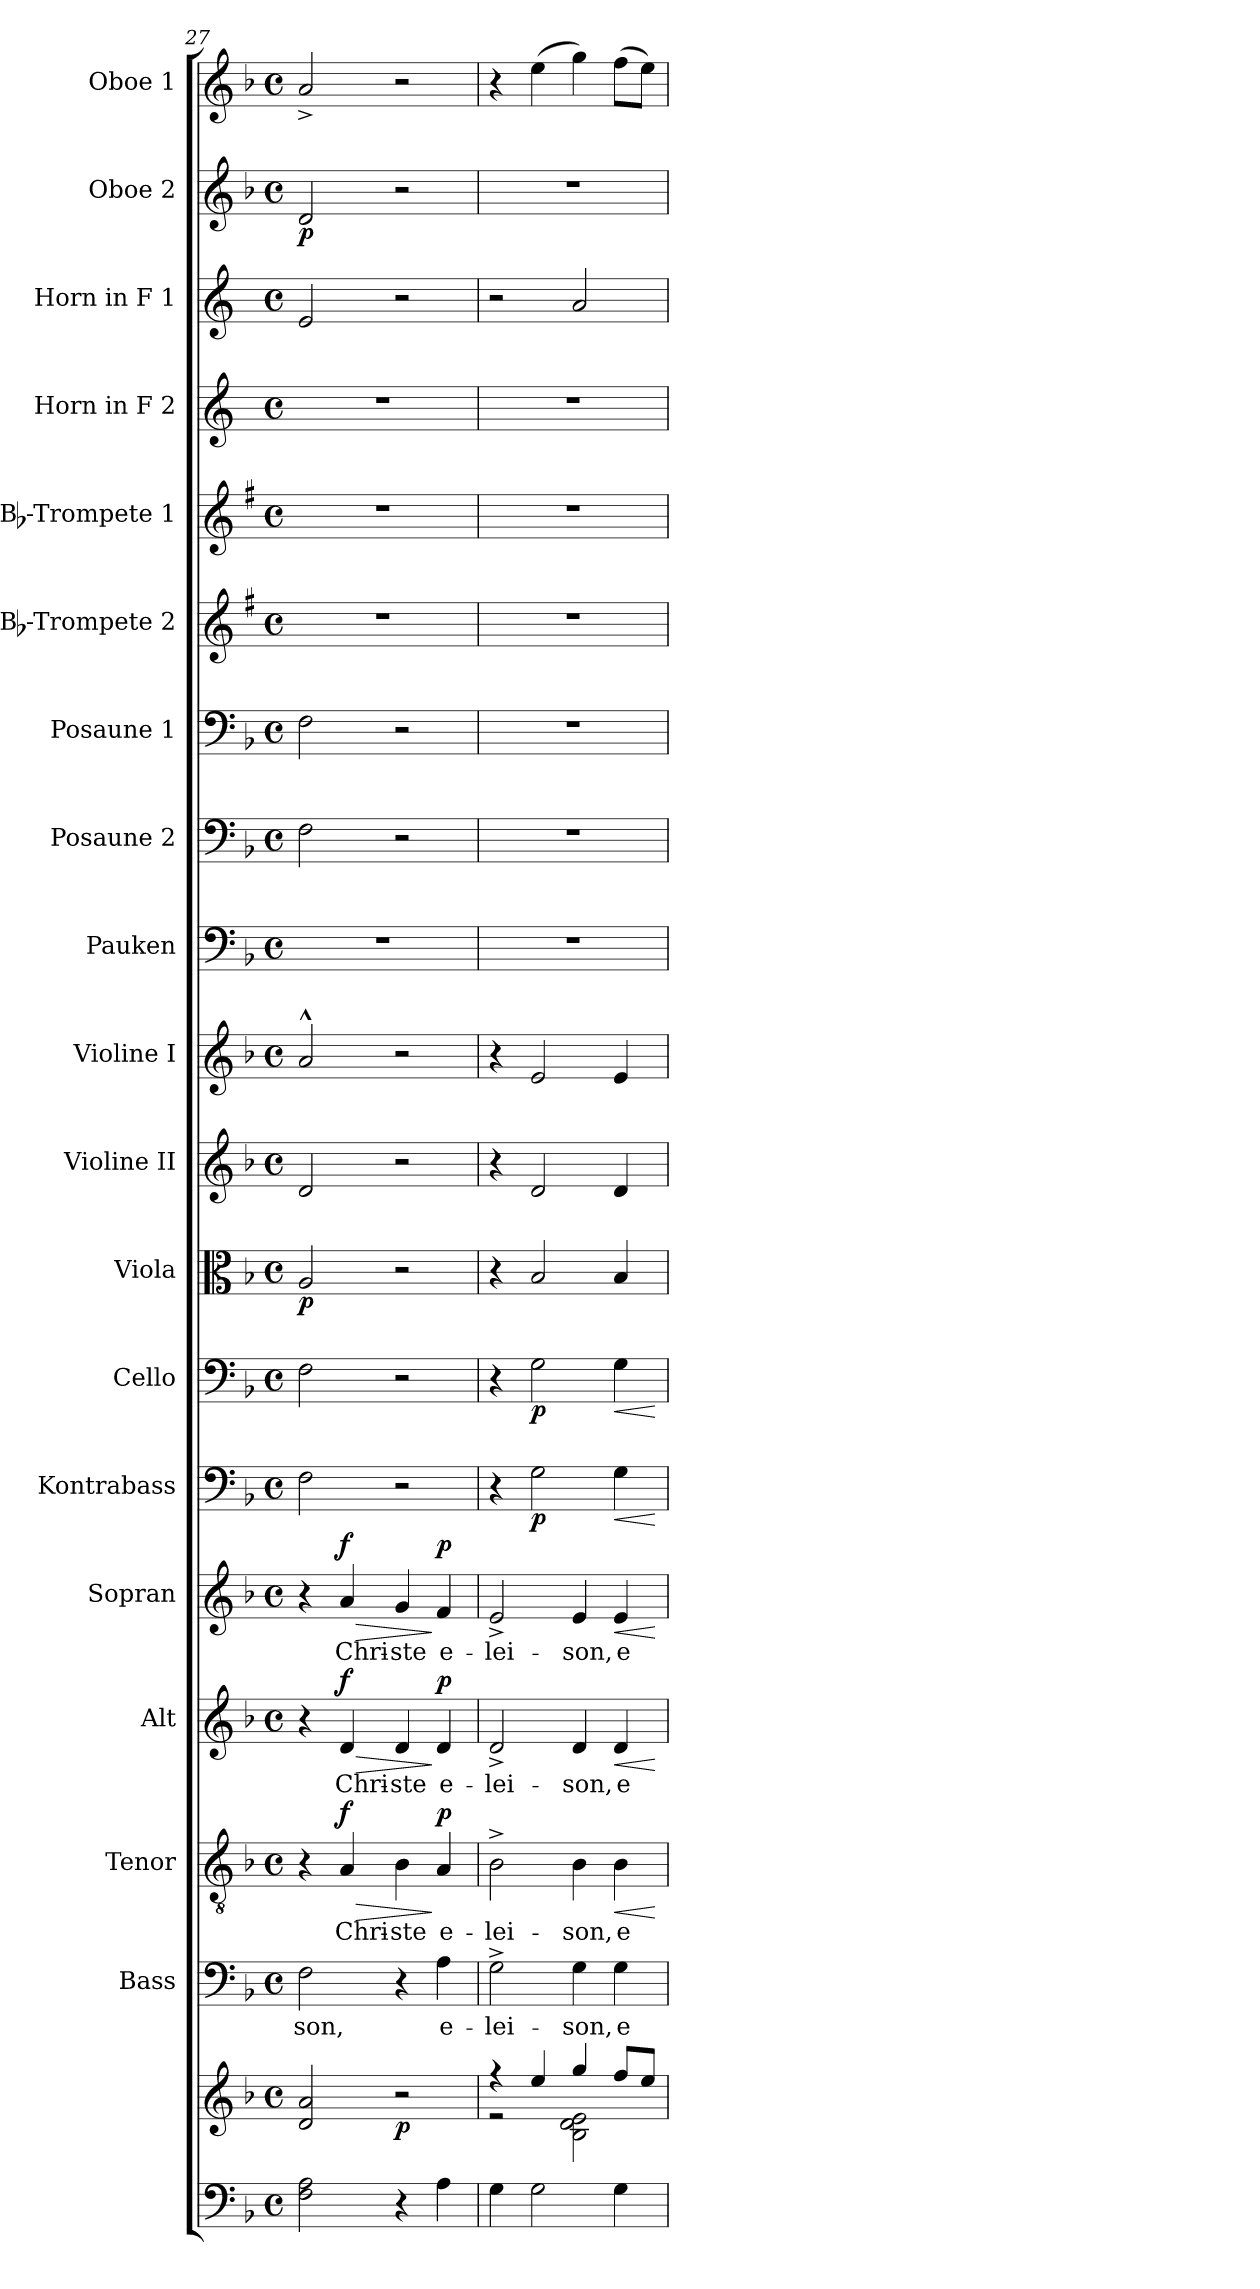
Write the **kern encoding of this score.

**kern	**kern	**dynam	**kern	**text	**kern	**text	**dynam	**kern	**text	**dynam	**kern	**text	**dynam	**kern	**dynam	**kern	**dynam	**kern	**dynam	**kern	**kern	**kern	**kern	**kern	**kern	**kern	**kern	**kern	**kern	**dynam	**kern
*part19	*part19	*part19	*part18	*part18	*part17	*part17	*part17	*part16	*part16	*part16	*part15	*part15	*part15	*part14	*part14	*part13	*part13	*part12	*part12	*part11	*part10	*part9	*part8	*part7	*part6	*part5	*part4	*part3	*part2	*part2	*part1
*staff20	*staff19	*staff19/20	*staff18	*staff18	*staff17	*staff17	*staff17	*staff16	*staff16	*staff16	*staff15	*staff15	*staff15	*staff14	*staff14	*staff13	*staff13	*staff12	*staff12	*staff11	*staff10	*staff9	*staff8	*staff7	*staff6	*staff5	*staff4	*staff3	*staff2	*staff2	*staff1
*	*	*	*I"Bass	*	*I"Tenor	*	*	*I"Alt	*	*	*I"Sopran	*	*	*I"Kontrabass	*	*I"Cello	*	*I"Viola	*	*I"Violine II	*I"Violine I	*I"Pauken	*I"Posaune 2	*I"Posaune 1	*I"Bb-Trompete 2	*I"Bb-Trompete 1	*I"Horn in F 2	*I"Horn in F 1	*I"Oboe 2	*	*I"Oboe 1
*	*	*	*I'B.	*	*I'T.	*	*	*I'A.	*	*	*I'S.	*	*	*I'Kb.	*	*	*	*I'Vla.	*	*I'Vl. II	*I'Vl. I	*I'Pk.	*I'Pos. 2	*I'Pos. 1	*I'Bb Trp. 2	*I'Bb Trp. 1	*	*	*I'Ob. 2	*	*I'Ob. 1
*clefF4	*clefG2	*	*clefF4	*	*clefGv2	*	*	*clefG2	*	*	*clefG2	*	*	*clefF4	*	*clefF4	*	*clefC3	*	*clefG2	*clefG2	*clefF4	*clefF4	*clefF4	*clefG2	*clefG2	*clefG2	*clefG2	*clefG2	*	*clefG2
*	*	*	*	*	*	*	*	*	*	*	*	*	*	*ITrd7c12	*	*	*	*	*	*	*	*	*	*	*ITrd1c2	*ITrd1c2	*ITrd4c7	*ITrd4c7	*	*	*
*k[b-]	*k[b-]	*	*k[b-]	*	*k[b-]	*	*	*k[b-]	*	*	*k[b-]	*	*	*k[b-]	*	*k[b-]	*	*k[b-]	*	*k[b-]	*k[b-]	*k[b-]	*k[b-]	*k[b-]	*k[b-]	*k[b-]	*k[b-]	*k[b-]	*k[b-]	*	*k[b-]
*F:	*F:	*	*F:	*	*F:	*	*	*F:	*	*	*F:	*	*	*F:	*	*F:	*	*F:	*	*F:	*F:	*F:	*F:	*F:	*F:	*F:	*F:	*F:	*F:	*	*F:
*M4/4	*M4/4	*	*M4/4	*	*M4/4	*	*	*M4/4	*	*	*M4/4	*	*	*M4/4	*	*M4/4	*	*M4/4	*	*M4/4	*M4/4	*M4/4	*M4/4	*M4/4	*M4/4	*M4/4	*M4/4	*M4/4	*M4/4	*	*M4/4
*met(c)	*met(c)	*	*met(c)	*	*met(c)	*	*	*met(c)	*	*	*met(c)	*	*	*met(c)	*	*met(c)	*	*met(c)	*	*met(c)	*met(c)	*met(c)	*met(c)	*met(c)	*met(c)	*met(c)	*met(c)	*met(c)	*met(c)	*	*met(c)
=27	=27	=27	=27	=27	=27	=27	=27	=27	=27	=27	=27	=27	=27	=27	=27	=27	=27	=27	=27	=27	=27	=27	=27	=27	=27	=27	=27	=27	=27	=27	=27
!	!	!	!	!LO:LY:b	!	!	!	!	!	!	!	!	!	!	!	!	!	!	!LO:DY:b	!	!	!	!	!	!	!	!	!	!	!LO:DY:b	!
2F\ 2A\	2d/ 2a/	.	2F\	-son,	4r	.	.	4r	.	.	4r	.	.	2FF\	.	2F\	.	2A/	p	2d/	2a^^>/	1r	2F\	2F\	1r	1r	1r	2A/	2d/	p	2a^</
!	!	!	!	!	!	!LO:LY:b	!LO:HP:b	!	!LO:LY:b	!LO:HP:b	!	!LO:LY:b	!LO:HP:b	!	!	!	!	!	!	!	!	!	!	!	!	!	!	!	!	!	!
!	!	!	!	!	!	!	!LO:DY:n=1:a	!	!	!LO:DY:n=1:a	!	!	!LO:DY:n=1:a	!	!	!	!	!	!	!	!	!	!	!	!	!	!	!	!	!	!
.	.	.	.	.	4A/	Chri-	> f	4d/	Chri-	> f	4a/	Chri-	> f	.	.	.	.	.	.	.	.	.	.	.	.	.	.	.	.	.	.
!	!	!LO:DY:b	!	!	!	!LO:LY:b	!	!	!LO:LY:b	!	!	!LO:LY:b	!	!	!	!	!	!	!	!	!	!	!	!	!	!	!	!	!	!	!
4r	2r	p	4r	.	4B-\	-ste	.	4d/	-ste	.	4g/	-ste	.	2r	.	2r	.	2r	.	2r	2r	.	2r	2r	.	.	.	2r	2r	.	2r
!	!	!	!	!LO:LY:b	!	!LO:LY:b	!LO:DY:n=2:a	!	!LO:LY:b	!LO:DY:n=2:a	!	!LO:LY:b	!LO:DY:n=2:a	!	!	!	!	!	!	!	!	!	!	!	!	!	!	!	!	!	!
4A\	.	.	4A\	e-	4A/	e-	] p	4d/	e-	] p	4f/	e-	] p	.	.	.	.	.	.	.	.	.	.	.	.	.	.	.	.	.	.
=28	=28	=28	=28	=28	=28	=28	=28	=28	=28	=28	=28	=28	=28	=28	=28	=28	=28	=28	=28	=28	=28	=28	=28	=28	=28	=28	=28	=28	=28	=28	=28
*	*^	*	*	*	*	*	*	*	*	*	*	*	*	*	*	*	*	*	*	*	*	*	*	*	*	*	*	*	*	*	*
!	!	!	!	!	!LO:LY:b	!	!LO:LY:b	!	!	!LO:LY:b	!	!	!LO:LY:b	!	!	!	!	!	!	!	!	!	!	!	!	!	!	!	!	!	!	!
4G\	4ree	2re	.	2G^>\	-lei-	2B-^>\	-lei-	.	2d^>/	-lei-	.	2e^>/	-lei-	.	4r	.	4r	.	4r	.	4r	4r	1r	1r	1r	1r	1r	1r	2r	1r	.	4r
!	!	!	!	!	!	!	!	!	!	!	!	!	!	!	!	!LO:DY:b	!	!LO:DY:b	!	!	!	!	!	!	!	!	!	!	!	!	!	!
2G\	4ee/	.	.	.	.	.	.	.	.	.	.	.	.	.	2GG\	p	2G\	p	2B-/	.	2d/	2e/	.	.	.	.	.	.	.	.	.	(>4ee\
!	!	!	!	!	!LO:LY:b	!	!LO:LY:b	!	!	!LO:LY:b	!	!	!LO:LY:b	!	!	!	!	!	!	!	!	!	!	!	!	!	!	!	!	!	!	!
.	4gg/	2B-\ 2d\ 2e\	.	4G\	-son,	4B-\	-son,	.	4d/	-son,	.	4e/	-son,	.	.	.	.	.	.	.	.	.	.	.	.	.	.	.	2d/	.	.	4gg\)
!	!	!	!	!	!LO:LY:b	!	!LO:LY:b	!LO:HP:b	!	!LO:LY:b	!LO:HP:b	!	!LO:LY:b	!LO:HP:b	!	!LO:HP:b	!	!LO:HP:b	!	!	!	!	!	!	!	!	!	!	!	!	!	!
4G\	8ff/L	.	.	4G\	e-	4B-\	e-	<	4d/	e-	<	4e/	e-	<	4GG\	<	4G\	<	4B-/	.	4d/	4e/	.	.	.	.	.	.	.	.	.	(>8ff\L
.	8ee/J	.	.	.	.	.	.	.	.	.	.	.	.	.	.	.	.	.	.	.	.	.	.	.	.	.	.	.	.	.	.	8ee\J)
*	*v	*v	*	*	*	*	*	*	*	*	*	*	*	*	*	*	*	*	*	*	*	*	*	*	*	*	*	*	*	*	*	*
.	.	.	.	.	.	.	[	.	.	[	.	.	[	.	[	.	[	.	.	.	.	.	.	.	.	.	.	.	.	.	.
=	=	=	=	=	=	=	=	=	=	=	=	=	=	=	=	=	=	=	=	=	=	=	=	=	=	=	=	=	=	=	=
*-	*-	*-	*-	*-	*-	*-	*-	*-	*-	*-	*-	*-	*-	*-	*-	*-	*-	*-	*-	*-	*-	*-	*-	*-	*-	*-	*-	*-	*-	*-	*-
